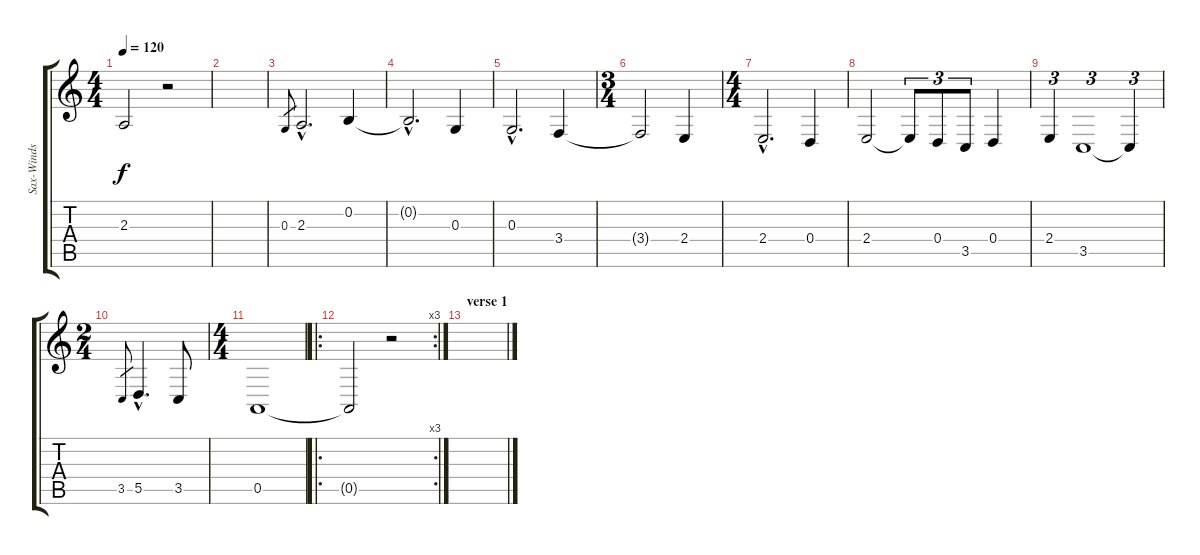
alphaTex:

\track ("Sax-Winds Instruments (Helliwell)" "Sax-Winds ") {instrument tenorsax}
\staff {score tabs}
\tuning (E4 B3 G3 D3 A2 E2) {hide}
\ts (4 4)
\tempo 120
\clef g2
\ks c
2.3{t}.2{dy f} r.2 |
|
0.3.8{gr} 2.3{hac}.2{d} 0.2.4 |
0.2{hac t}.2{d} 0.3.4 |
0.3{hac}.2{d} 3.4.4 |
\ts (3 4)
3.4{t}.2 2.4.4 |
\ts (4 4)
2.4{hac}.2{d} 0.4.4 |
2.4.2 2.4{t}.8{tu (3 2)} 0.4.8{tu (3 2)} 3.5.8{tu (3 2)} 0.4.4 |
2.4.4{tu (3 2)} 3.5.1{tu (3 2)} 3.5{t}.4{tu (3 2)} |
\ts (2 4)
3.5.8{gr} 5.5{hac}.4{d} 3.5.8 |
\ts (4 4)
0.5.1{volume 0} |
\ro
\rc 3
0.5{t}.2 r.2 |
\section ("" "verse 1")
